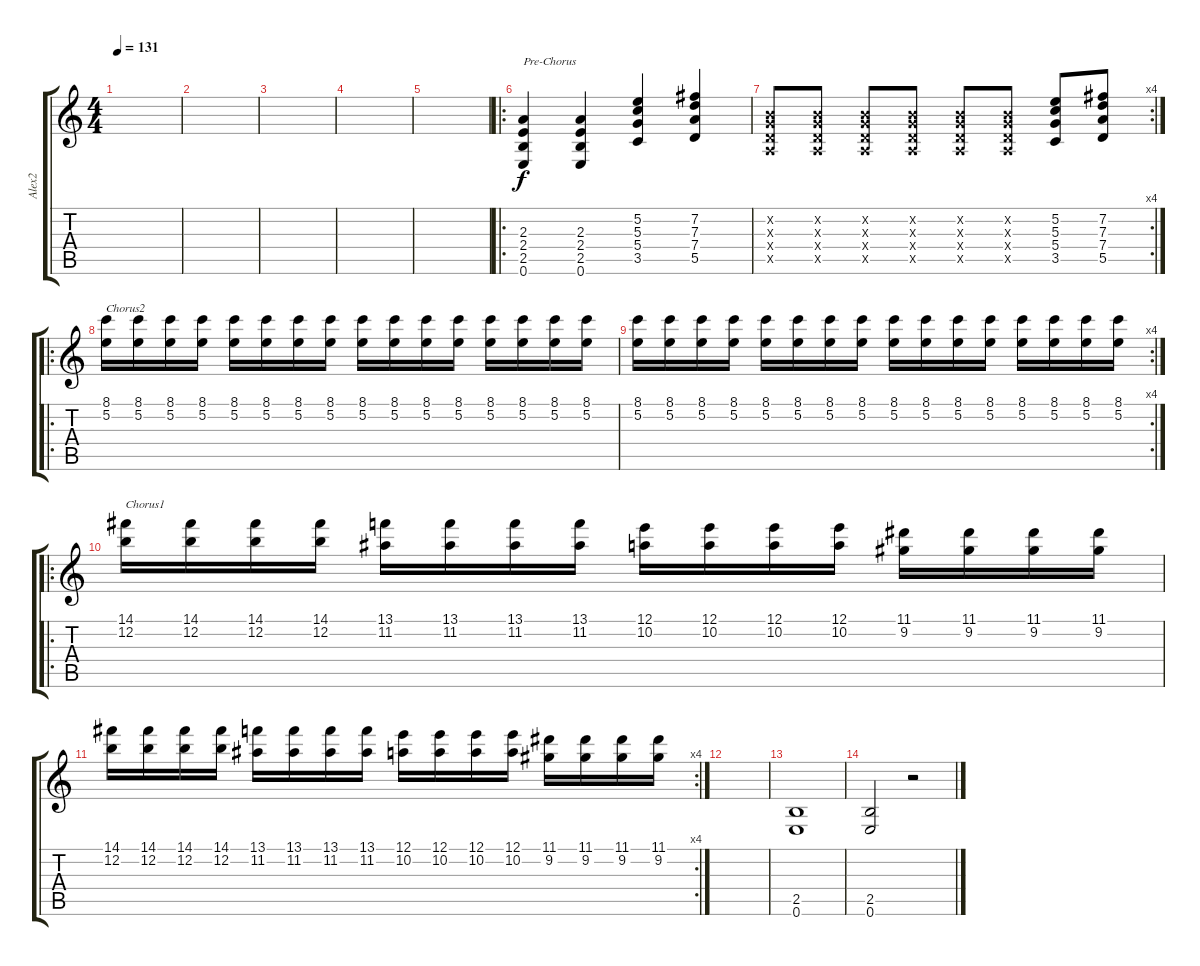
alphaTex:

\track ("Alex2" "Alex2") {instrument overdrivenguitar}
\staff {score tabs}
\tuning (E4 B3 G3 D3 A2 E2) {hide}
\ts (4 4)
\tempo 131
\clef g2
\ks c
|
|
|
|
|
\ro
(2.3 2.4 2.5 0.6).4{txt "Pre-Chorus"} (2.3 2.4 2.5 0.6).4 (5.2 5.3 5.4 3.5).4 (7.2 7.3 7.4 5.5).4 |
\rc 4
(0.2{x} 0.3{x} 0.4{x} 0.5{x}).8 (0.2{x} 0.3{x} 0.4{x} 0.5{x}).8 (0.2{x} 0.3{x} 0.4{x} 0.5{x}).8 (0.2{x} 0.3{x} 0.4{x} 0.5{x}).8 (0.2{x} 0.3{x} 0.4{x} 0.5{x}).8 (0.2{x} 0.3{x} 0.4{x} 0.5{x}).8 (5.2 5.3 5.4 3.5).8 (7.2 7.3 7.4 5.5).8 |
\ro
(8.1 5.2).16{txt "Chorus2"} (8.1 5.2).16 (8.1 5.2).16 (8.1 5.2).16 (8.1 5.2).16 (8.1 5.2).16 (8.1 5.2).16 (8.1 5.2).16 (8.1 5.2).16 (8.1 5.2).16 (8.1 5.2).16 (8.1 5.2).16 (8.1 5.2).16 (8.1 5.2).16 (8.1 5.2).16 (8.1 5.2).16 |
\rc 4
(8.1 5.2).16 (8.1 5.2).16 (8.1 5.2).16 (8.1 5.2).16 (8.1 5.2).16 (8.1 5.2).16 (8.1 5.2).16 (8.1 5.2).16 (8.1 5.2).16 (8.1 5.2).16 (8.1 5.2).16 (8.1 5.2).16 (8.1 5.2).16 (8.1 5.2).16 (8.1 5.2).16 (8.1 5.2).16 |
\ro
(14.1 12.2).16{txt "Chorus1"} (14.1 12.2).16 (14.1 12.2).16 (14.1 12.2).16 (13.1 11.2).16 (13.1 11.2).16 (13.1 11.2).16 (13.1 11.2).16 (12.1 10.2).16 (12.1 10.2).16 (12.1 10.2).16 (12.1 10.2).16 (11.1 9.2).16 (11.1 9.2).16 (11.1 9.2).16 (11.1 9.2).16 |
\rc 4
(14.1 12.2).16 (14.1 12.2).16 (14.1 12.2).16 (14.1 12.2).16 (13.1 11.2).16 (13.1 11.2).16 (13.1 11.2).16 (13.1 11.2).16 (12.1 10.2).16 (12.1 10.2).16 (12.1 10.2).16 (12.1 10.2).16 (11.1 9.2).16 (11.1 9.2).16 (11.1 9.2).16 (11.1 9.2).16 |
|
(2.5 0.6).1 |
(2.5 0.6).2 r.2
